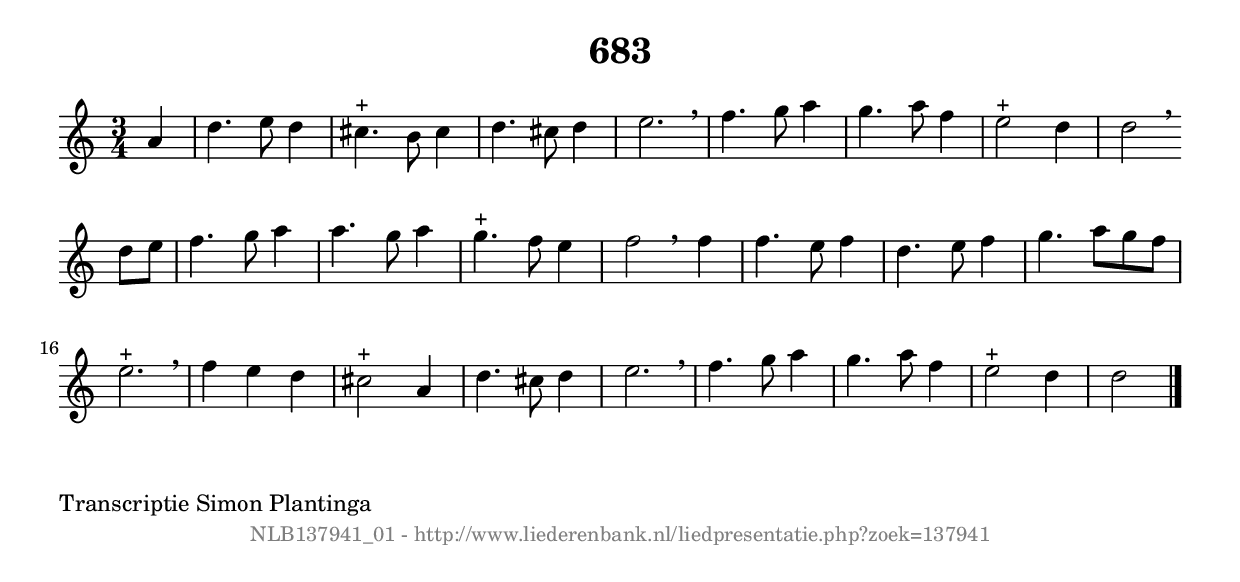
%
% produced by wce2krn 1.64 (7 June 2014)
%
\version"2.16"
#(append! paper-alist '(("long" . (cons (* 210 mm) (* 2000 mm)))))
#(set-default-paper-size "long")
sb = {\breathe}
mBreak = {\breathe }
bBreak = {\breathe }
x = {\once\override NoteHead #'style = #'cross }
gl=\glissando
itime={\override Staff.TimeSignature #'stencil = ##f }
ficta = {\once\set suggestAccidentals = ##t}
fine = {\once\override Score.RehearsalMark #'self-alignment-X = #1 \mark \markup {\italic{Fine}}}
dc = {\once\override Score.RehearsalMark #'self-alignment-X = #1 \mark \markup {\italic{D.C.}}}
dcf = {\once\override Score.RehearsalMark #'self-alignment-X = #1 \mark \markup {\italic{D.C. al Fine}}}
dcc = {\once\override Score.RehearsalMark #'self-alignment-X = #1 \mark \markup {\italic{D.C. al Coda}}}
ds = {\once\override Score.RehearsalMark #'self-alignment-X = #1 \mark \markup {\italic{D.S.}}}
dsf = {\once\override Score.RehearsalMark #'self-alignment-X = #1 \mark \markup {\italic{D.S. al Fine}}}
dsc = {\once\override Score.RehearsalMark #'self-alignment-X = #1 \mark \markup {\italic{D.S. al Coda}}}
pv = {\set Score.repeatCommands = #'((volta "1"))}
sv = {\set Score.repeatCommands = #'((volta "2"))}
tv = {\set Score.repeatCommands = #'((volta "3"))}
qv = {\set Score.repeatCommands = #'((volta "4"))}
xv = {\set Score.repeatCommands = #'((volta #f))}
\header{ tagline = ""
title = "683"
}
\score {{
\key d \dorian
\relative g'
{
\set melismaBusyProperties = #'()
\partial 32*8
\time 3/4
\tempo 4=120
\override Score.MetronomeMark #'transparent = ##t
\override Score.RehearsalMark #'break-visibility = #(vector #t #t #f)
a4 | d4. e8 d4 | cis4.^"+" b8 cis4 | d4. cis8 d4 | e2. | \mBreak \bar "|"
f4. g8 a4 | g4. a8 f4 | e2^"+" d4 | d2 \bar ":|:" \bBreak
d8 e8 | f4. g8 a4 | a4. g8 a4 | g4.^"+" f8 e4 | f2 \bar ":|:" \bBreak
f4 | f4. e8 f4 | d4. e8 f4 | g4. a8 g8 f8 | e2.^"+" | \mBreak \bar "|"
f4 e4 d4 | cis2^"+" a4 | d4. cis8 d4 | e2. | \mBreak \bar "|"
f4. g8 a4 | g4. a8 f4 | e2^"+" d4 | d2 \bar "|."
 }}
 \midi { }
 \layout {
            indent = 0.0\cm
}
}
\markup { \wordwrap-string #" 
Transcriptie Simon Plantinga
"}
\markup { \vspace #0 } \markup { \with-color #grey \fill-line { \center-column { \smaller "NLB137941_01 - http://www.liederenbank.nl/liedpresentatie.php?zoek=137941" } } }
